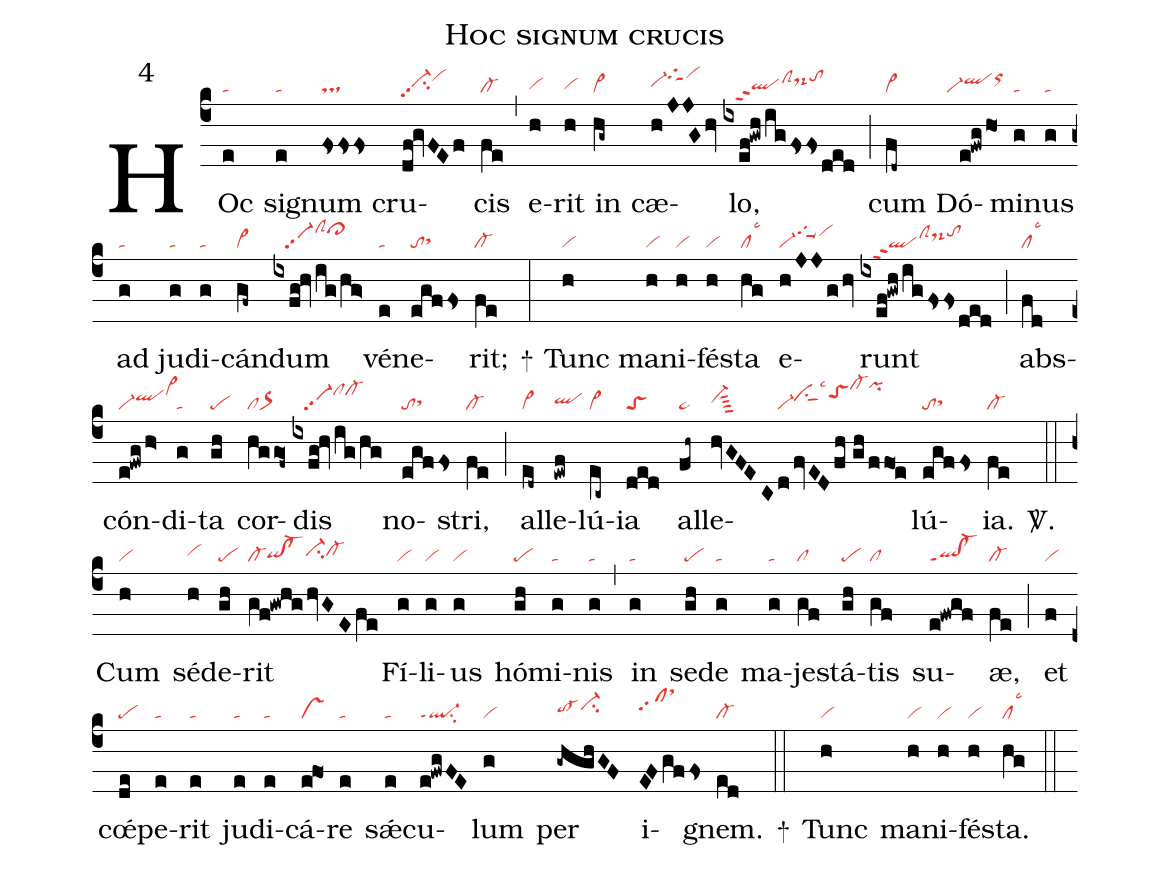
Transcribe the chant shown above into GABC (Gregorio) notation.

name: Hoc signum crucis;
mode:4;
nabc-lines:1;
%%
(c4)
HOc(e|ta) si(e|ta)gnum(fsss|ts) cru(df!gvFEf|vi-hhpp2su2vihj)cis(fe|cl-) (,)
e(h|vihg)rit(h|vihg) in(hg~|vi>) cæ(hJJGhv|vi-hhtgShkvihk)lo,(ixef!gwh/igfsfsded|///qlhgppt2clShids-hitohj) (;)
cum(fd~|vi>) Dó(e!fwg/ho1|```vi-qlhiorhj)mi(g|ta)nus(g|ta) ad(g|ta) ju(g|ta)di(g|ta)cán(gf~|vi>)dum(ixfg!hv/ig/hg>|///vi-pp2clShkcl>hk) vé(e|ta)ne(egffs|tosthh)rit;(fe|cl-) +(:)
Tunc(h|vi) ma(h|vi)ni(h|vi)fés(h|vi)ta(hg|cllsc3) e(hJJg/hv|vi-tgS-hivihj)runt(ixef!gwh/igfsfsded|///qlppt2clShids-hitohj) (;)
abs(fd|cllsc3)cón(e!fwg/h>|vi-qlhivi>hk)di(g|ta)ta(gh|pe) cor(hggo1f~|clor>)dis(ixfg!hv/ig/hg|///vi-pp2clhkcl-hk) no(egffs|tosthh)stri,(fe|cl-) (;)
al(ed~|vi>)le(ewf|qlhh)lú(ec~|vi>)ia(ded|toS) al(fh~|ta>)le(hvGFEC|vi-hhsut4|d/fvEDfh//gh/ffo1e|vi-vihisu1sut1lsc3toShjcl-hmpihm)lú(egffs|tosthh)ia.(fe|cl-) <sp>V/</sp>.(::)
Cum(h|vi) sé(h|vihh)de(gh|pe)rit(gf!gwhg/hvGEfe|cl-qihg!cl-hgci-hhcl-hh) Fí(g|vi)li(g|vi)us(g|vi) hó(gh|pe)mi(g|ta)nis(g|ta) (,)
in(g|ta) se(gh|pe)de(g|ta) ma(g|ta)je(gf|cl)stá(gh|pe)tis(gf|cl) su(e!fwgf|ql!cl-ppt1)æ,(fe|cl-) (;)
et(f|vi) cœ́(de|pe)pe(e|ta)rit(e|ta) ju(e|ta)di(e|ta)cá(e!fo1|vs)re(e|ta) sǽ(e|ta)cu(e!fwgFE|ql-ppt1su2)lum(g|vi) per(-ghghGF|to-hhci-hi) i(EFgffs|clhipp2sthp)gnem.(ed|cl-) +(::)
Tunc(h|vi) ma(h|vi)ni(h|vi)fés(h|vi)ta.(hg|cllsc3) (::)
